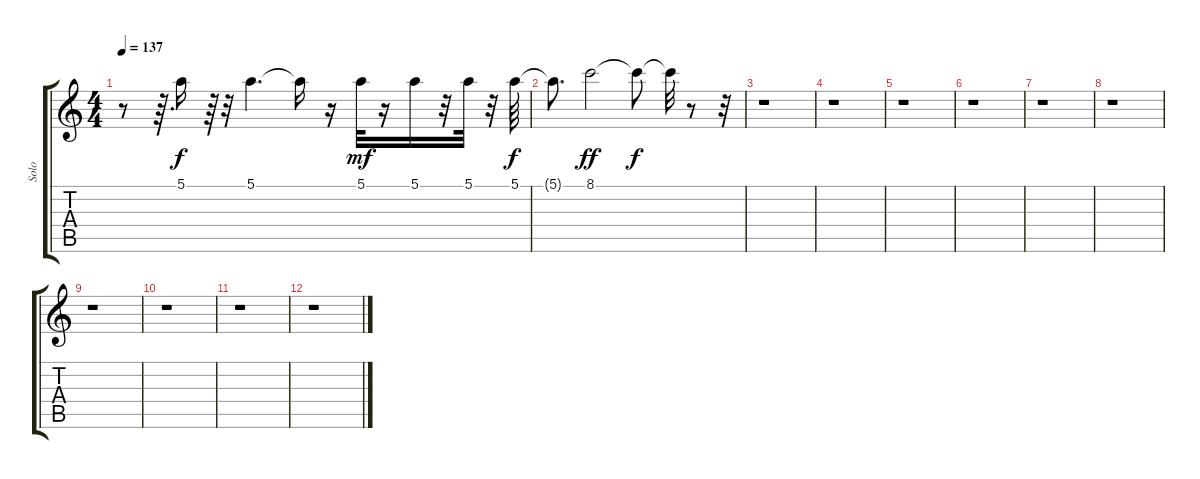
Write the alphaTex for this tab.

\track ("Solo" "Solo") {instrument overdrivenguitar}
\staff {score tabs}
\tuning (E4 B3 G3 D3 A2 E2) {hide}
\ts (4 4)
\tempo 137
\clef g2
\ks c
r.8{dy f} r.64{d} 5.1.16 r.64 r.32 5.1.4{d} 5.1{t}.16 r.16 5.1.32{dy mf} r.16 5.1.16 r.32 5.1.32 r.32 5.1.64{dy f} |
5.1{t}.8{d} 8.1.2{dy ff} 8.1{t}.8{dy f} 8.1{t}.32 r.8 r.32 |
r.1 |
r.1 |
r.1 |
r.1 |
r.1 |
r.1 |
r.1 |
r.1 |
r.1 |
r.1
